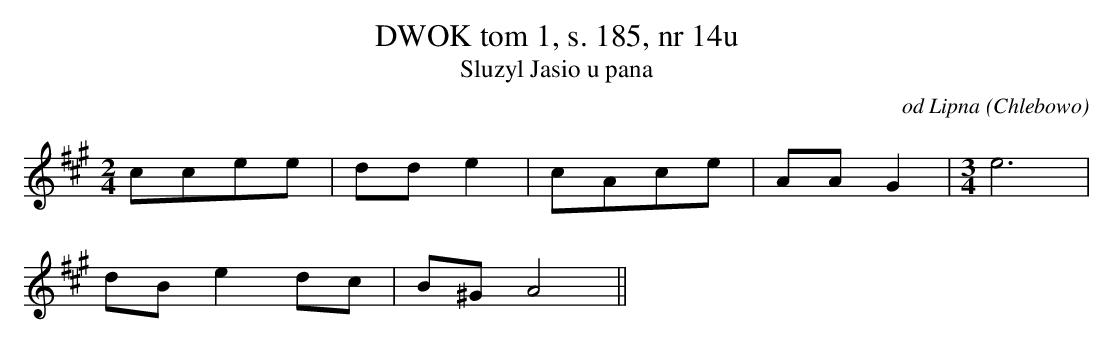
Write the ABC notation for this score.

X:1
T:DWOK tom 1, s. 185, nr 14u
T:Sluzyl Jasio u pana
O:od Lipna (Chlebowo)
M:2/4
L:1/8
K:A
ccee | dde2 |cAce | AAG2 |\
M:3/4
e6 |
 dBe2dc | B^GA4||
